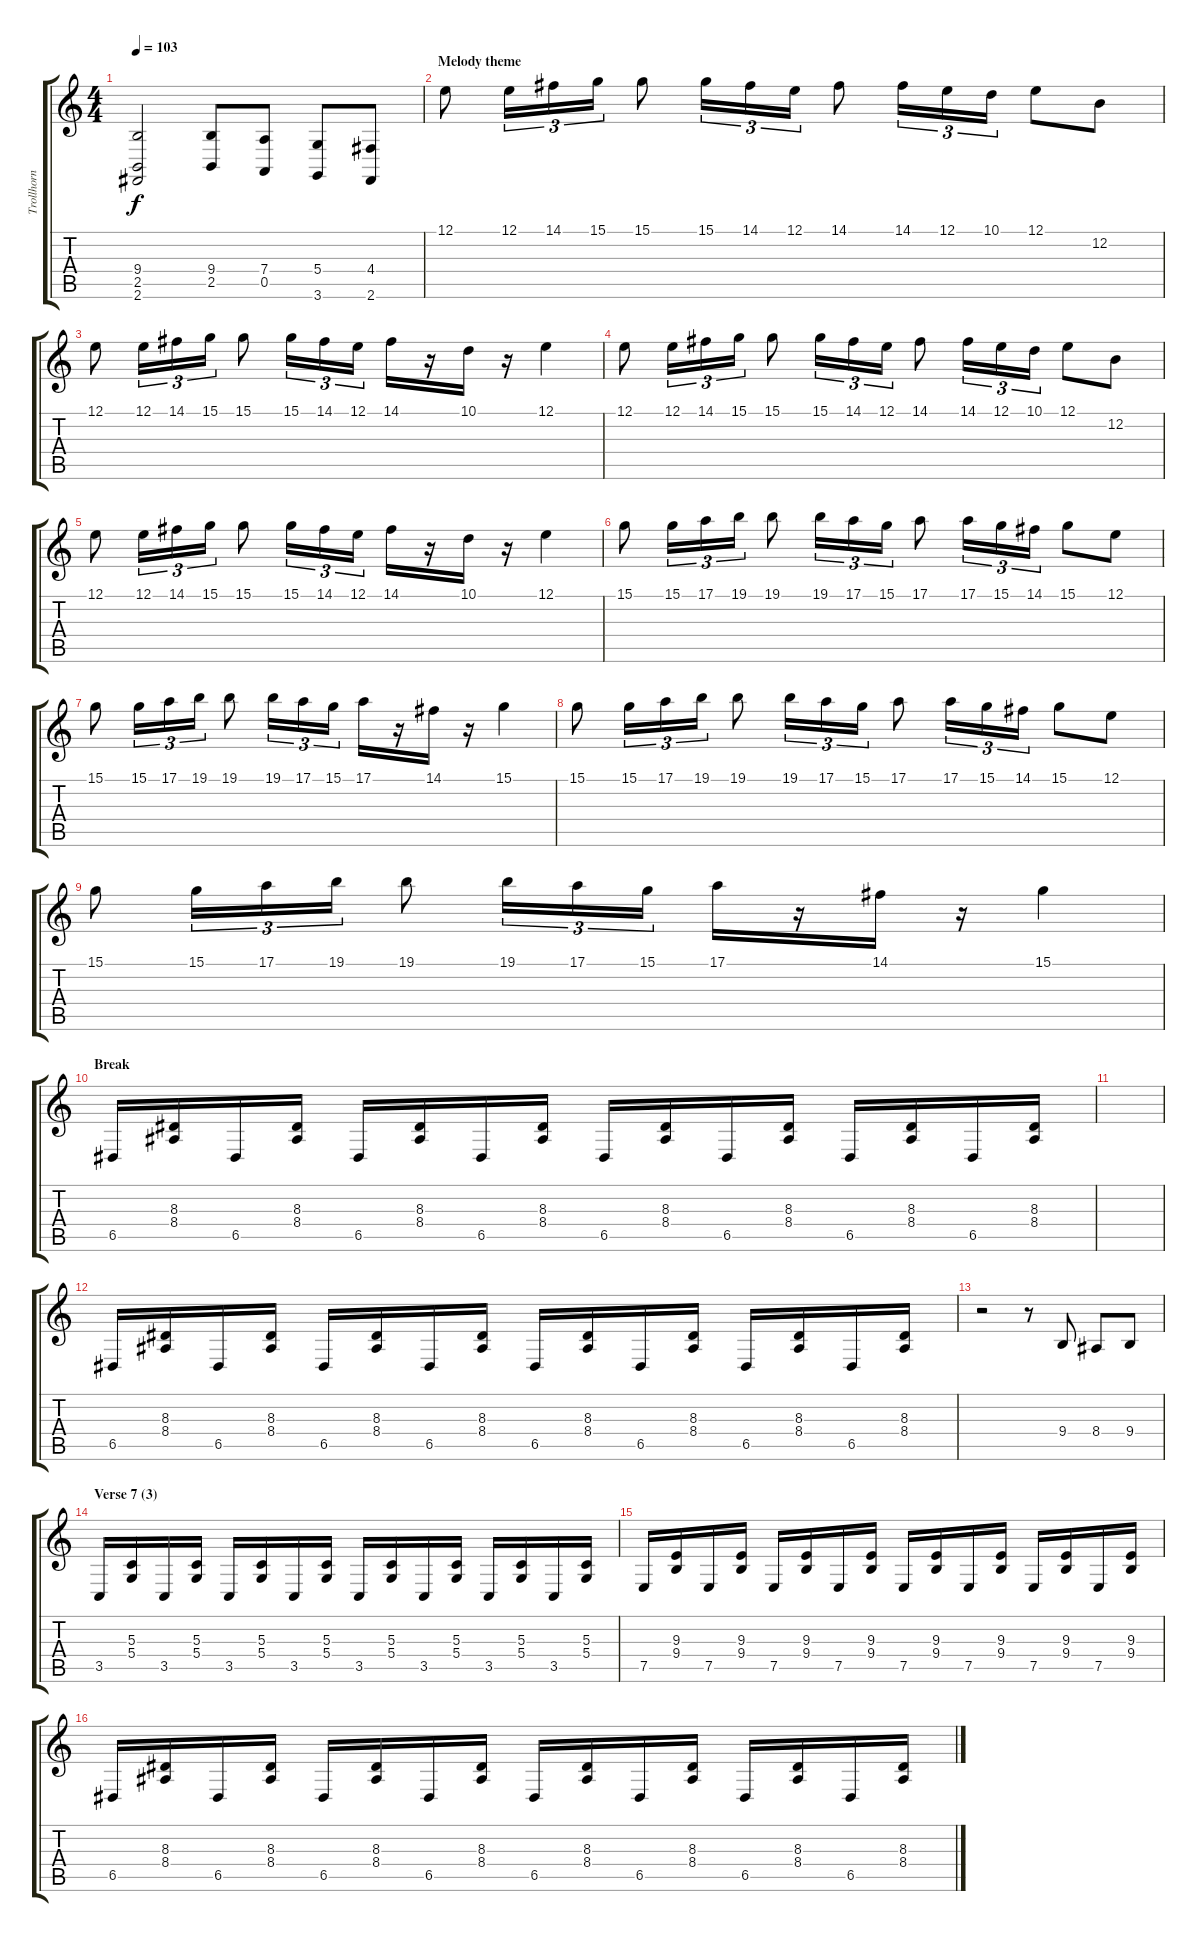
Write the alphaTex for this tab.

\track ("Trollhorn" "Trollhorn") {instrument accordion}
\staff {score tabs}
\tuning (E4 B3 G3 D3 A2 E2) {hide}
\ts (4 4)
\tempo 103
\clef g2
\ks c
(9.4 2.5 2.6).2{dy f} (9.4 2.5).8 (7.4 0.5).8 (5.4 3.6).8 (4.4 2.6).8 |
\section ("" "Melody theme")
12.1.8{volume 11 instrument accordion} 12.1.16{tu (3 2)} 14.1.16{tu (3 2)} 15.1.16{tu (3 2)} 15.1.8 15.1.16{tu (3 2)} 14.1.16{tu (3 2)} 12.1.16{tu (3 2)} 14.1.8 14.1.16{tu (3 2)} 12.1.16{tu (3 2)} 10.1.16{tu (3 2)} 12.1.8 12.2.8 |
12.1.8 12.1.16{tu (3 2)} 14.1.16{tu (3 2)} 15.1.16{tu (3 2)} 15.1.8 15.1.16{tu (3 2)} 14.1.16{tu (3 2)} 12.1.16{tu (3 2)} 14.1.16 r.16 10.1.16 r.16 12.1.4 |
12.1.8 12.1.16{tu (3 2)} 14.1.16{tu (3 2)} 15.1.16{tu (3 2)} 15.1.8 15.1.16{tu (3 2)} 14.1.16{tu (3 2)} 12.1.16{tu (3 2)} 14.1.8 14.1.16{tu (3 2)} 12.1.16{tu (3 2)} 10.1.16{tu (3 2)} 12.1.8 12.2.8 |
12.1.8 12.1.16{tu (3 2)} 14.1.16{tu (3 2)} 15.1.16{tu (3 2)} 15.1.8 15.1.16{tu (3 2)} 14.1.16{tu (3 2)} 12.1.16{tu (3 2)} 14.1.16 r.16 10.1.16 r.16 12.1.4 |
\section ("" "")
15.1.8 15.1.16{tu (3 2)} 17.1.16{tu (3 2)} 19.1.16{tu (3 2)} 19.1.8 19.1.16{tu (3 2)} 17.1.16{tu (3 2)} 15.1.16{tu (3 2)} 17.1.8 17.1.16{tu (3 2)} 15.1.16{tu (3 2)} 14.1.16{tu (3 2)} 15.1.8 12.1.8 |
15.1.8 15.1.16{tu (3 2)} 17.1.16{tu (3 2)} 19.1.16{tu (3 2)} 19.1.8 19.1.16{tu (3 2)} 17.1.16{tu (3 2)} 15.1.16{tu (3 2)} 17.1.16 r.16 14.1.16 r.16 15.1.4 |
15.1.8 15.1.16{tu (3 2)} 17.1.16{tu (3 2)} 19.1.16{tu (3 2)} 19.1.8 19.1.16{tu (3 2)} 17.1.16{tu (3 2)} 15.1.16{tu (3 2)} 17.1.8 17.1.16{tu (3 2)} 15.1.16{tu (3 2)} 14.1.16{tu (3 2)} 15.1.8 12.1.8 |
15.1.8 15.1.16{tu (3 2)} 17.1.16{tu (3 2)} 19.1.16{tu (3 2)} 19.1.8 19.1.16{tu (3 2)} 17.1.16{tu (3 2)} 15.1.16{tu (3 2)} 17.1.16 r.16 14.1.16 r.16 15.1.4 |
\section ("" "Break")
6.5.16{volume 13 instrument accordion} (8.3 8.4).16 6.5.16 (8.3 8.4).16 6.5.16 (8.3 8.4).16 6.5.16 (8.3 8.4).16 6.5.16 (8.3 8.4).16 6.5.16 (8.3 8.4).16 6.5.16 (8.3 8.4).16 6.5.16 (8.3 8.4).16 |
|
6.5.16 (8.3 8.4).16 6.5.16 (8.3 8.4).16 6.5.16 (8.3 8.4).16 6.5.16 (8.3 8.4).16 6.5.16 (8.3 8.4).16 6.5.16 (8.3 8.4).16 6.5.16 (8.3 8.4).16 6.5.16 (8.3 8.4).16 |
r.2 r.8 9.4.8 8.4.8 9.4.8 |
\section ("" "Verse 7 (3)")
3.5.16 (5.3 5.4).16 3.5.16 (5.3 5.4).16 3.5.16 (5.3 5.4).16 3.5.16 (5.3 5.4).16 3.5.16 (5.3 5.4).16 3.5.16 (5.3 5.4).16 3.5.16 (5.3 5.4).16 3.5.16 (5.3 5.4).16 |
7.5.16 (9.3 9.4).16 7.5.16 (9.3 9.4).16 7.5.16 (9.3 9.4).16 7.5.16 (9.3 9.4).16 7.5.16 (9.3 9.4).16 7.5.16 (9.3 9.4).16 7.5.16 (9.3 9.4).16 7.5.16 (9.3 9.4).16 |
6.5.16 (8.3 8.4).16 6.5.16 (8.3 8.4).16 6.5.16 (8.3 8.4).16 6.5.16 (8.3 8.4).16 6.5.16 (8.3 8.4).16 6.5.16 (8.3 8.4).16 6.5.16 (8.3 8.4).16 6.5.16 (8.3 8.4).16
